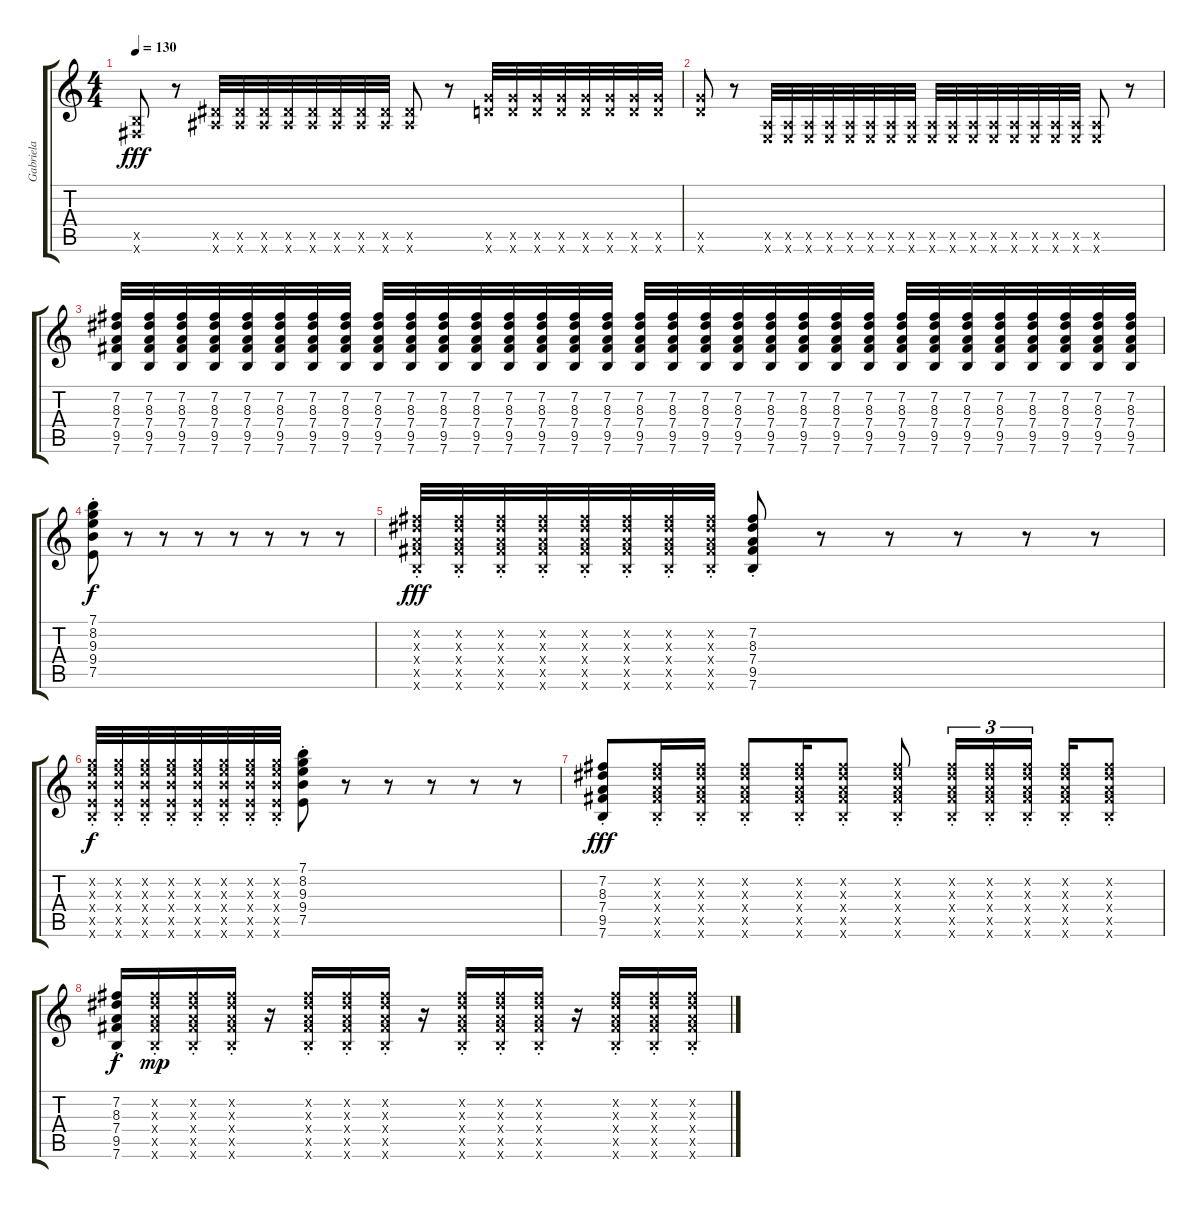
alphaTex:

\track ("Gabriela" "Gabriela") {instrument acousticguitarnylon}
\staff {score tabs}
\tuning (E4 B3 G3 D3 A2 E2) {hide}
\ts (4 4)
\tempo 130
\clef g2
\ks c
(2.5{x} 2.6{x}).8{dy fff} r.8 (6.5{x} 6.6{x}).32 (6.5{x} 6.6{x}).32 (6.5{x} 6.6{x}).32 (6.5{x} 6.6{x}).32 (6.5{x} 6.6{x}).32 (6.5{x} 6.6{x}).32 (6.5{x} 6.6{x}).32 (6.5{x} 6.6{x}).32 (6.5{x} 6.6{x}).8 r.8 (10.5{x} 10.6{x}).32 (10.5{x} 10.6{x}).32 (10.5{x} 10.6{x}).32 (10.5{x} 10.6{x}).32 (10.5{x} 10.6{x}).32 (10.5{x} 10.6{x}).32 (10.5{x} 10.6{x}).32 (10.5{x} 10.6{x}).32 |
(10.5{x} 10.6{x}).8 r.8 (0.5{x} 0.6{x}).32 (0.5{x} 0.6{x}).32 (0.5{x} 0.6{x}).32 (0.5{x} 0.6{x}).32 (0.5{x} 0.6{x}).32 (0.5{x} 0.6{x}).32 (0.5{x} 0.6{x}).32 (0.5{x} 0.6{x}).32 (0.5{x} 0.6{x}).32 (0.5{x} 0.6{x}).32 (0.5{x} 0.6{x}).32 (0.5{x} 0.6{x}).32 (0.5{x} 0.6{x}).32 (0.5{x} 0.6{x}).32 (0.5{x} 0.6{x}).32 (0.5{x} 0.6{x}).32 (0.5{x} 0.6{x}).8 r.8 |
(7.2 8.3 7.4 9.5 7.6).32 (7.2 8.3 7.4 9.5 7.6).32 (7.2 8.3 7.4 9.5 7.6).32 (7.2 8.3 7.4 9.5 7.6).32 (7.2 8.3 7.4 9.5 7.6).32 (7.2 8.3 7.4 9.5 7.6).32 (7.2 8.3 7.4 9.5 7.6).32 (7.2 8.3 7.4 9.5 7.6).32 (7.2 8.3 7.4 9.5 7.6).32 (7.2 8.3 7.4 9.5 7.6).32 (7.2 8.3 7.4 9.5 7.6).32 (7.2 8.3 7.4 9.5 7.6).32 (7.2 8.3 7.4 9.5 7.6).32 (7.2 8.3 7.4 9.5 7.6).32 (7.2 8.3 7.4 9.5 7.6).32 (7.2 8.3 7.4 9.5 7.6).32 (7.2 8.3 7.4 9.5 7.6).32 (7.2 8.3 7.4 9.5 7.6).32 (7.2 8.3 7.4 9.5 7.6).32 (7.2 8.3 7.4 9.5 7.6).32 (7.2 8.3 7.4 9.5 7.6).32 (7.2 8.3 7.4 9.5 7.6).32 (7.2 8.3 7.4 9.5 7.6).32 (7.2 8.3 7.4 9.5 7.6).32 (7.2 8.3 7.4 9.5 7.6).32 (7.2 8.3 7.4 9.5 7.6).32 (7.2 8.3 7.4 9.5 7.6).32 (7.2 8.3 7.4 9.5 7.6).32 (7.2 8.3 7.4 9.5 7.6).32 (7.2 8.3 7.4 9.5 7.6).32 (7.2 8.3 7.4 9.5 7.6).32 (7.2 8.3 7.4 9.5 7.6).32 |
(7.1{st} 8.2{st} 9.3{st} 9.4{st} 7.5{st}).8{dy f} r.8 r.8 r.8 r.8 r.8 r.8 r.8 |
(7.2{st x} 8.3{st x} 7.4{st x} 9.5{st x} 7.6{st x}).32{dy fff} (7.2{st x} 8.3{st x} 7.4{st x} 9.5{st x} 7.6{st x}).32 (7.2{st x} 8.3{st x} 7.4{st x} 9.5{st x} 7.6{st x}).32 (7.2{st x} 8.3{st x} 7.4{st x} 9.5{st x} 7.6{st x}).32 (7.2{st x} 8.3{st x} 7.4{st x} 9.5{st x} 7.6{st x}).32 (7.2{st x} 8.3{st x} 7.4{st x} 9.5{st x} 7.6{st x}).32 (7.2{st x} 8.3{st x} 7.4{st x} 9.5{st x} 7.6{st x}).32 (7.2{st x} 8.3{st x} 7.4{st x} 9.5{st x} 7.6{st x}).32 (7.2{st} 8.3{st} 7.4{st} 9.5{st} 7.6{st}).8 r.8 r.8 r.8 r.8 r.8 |
(8.2{st x} 9.3{st x} 9.4{st x} 7.5{st x} 7.6{x}).32{dy f} (8.2{st x} 9.3{st x} 9.4{st x} 7.5{st x} 7.6{x}).32 (8.2{st x} 9.3{st x} 9.4{st x} 7.5{st x} 7.6{x}).32 (8.2{st x} 9.3{st x} 9.4{st x} 7.5{st x} 7.6{x}).32 (8.2{st x} 9.3{st x} 9.4{st x} 7.5{st x} 7.6{x}).32 (8.2{st x} 9.3{st x} 9.4{st x} 7.5{st x} 7.6{x}).32 (8.2{st x} 9.3{st x} 9.4{st x} 7.5{st x} 7.6{x}).32 (8.2{st x} 9.3{st x} 9.4{st x} 7.5{st x} 7.6{x}).32 (7.1{st} 8.2{st} 9.3{st} 9.4{st} 7.5{st}).8 r.8 r.8 r.8 r.8 r.8 |
(7.2{st} 8.3{st} 7.4{st} 9.5{st} 7.6{st}).8{dy fff} (7.2{st x} 8.3{st x} 7.4{st x} 9.5{st x} 7.6{st x}).16 (7.2{st x} 8.3{st x} 7.4{st x} 9.5{st x} 7.6{st x}).16 (7.2{st x} 8.3{st x} 7.4{st x} 9.5{st x} 7.6{st x}).8 (7.2{st x} 8.3{st x} 7.4{st x} 9.5{st x} 7.6{st x}).16 (7.2{st x} 8.3{st x} 7.4{st x} 9.5{st x} 7.6{st x}).8 (7.2{st x} 8.3{st x} 7.4{st x} 9.5{st x} 7.6{st x}).8 (7.2{st x} 8.3{st x} 7.4{st x} 9.5{st x} 7.6{st x}).16{tu (3 2)} (7.2{st x} 8.3{st x} 7.4{st x} 9.5{st x} 7.6{st x}).16{tu (3 2)} (7.2{st x} 8.3{st x} 7.4{st x} 9.5{st x} 7.6{st x}).16{tu (3 2) beam splitsecondary} (7.2{st x} 8.3{st x} 7.4{st x} 9.5{st x} 7.6{st x}).16 (7.2{st x} 8.3{st x} 7.4{st x} 9.5{st x} 7.6{st x}).8 |
(7.2{st} 8.3{st} 7.4{st} 9.5{st} 7.6{st}).16{dy f} (7.2{st x} 8.3{st x} 7.4{st x} 9.5{st x} 7.6{st x}).16{dy mp} (7.2{st x} 8.3{st x} 7.4{st x} 9.5{st x} 7.6{st x}).16 (7.2{st x} 8.3{st x} 7.4{st x} 9.5{st x} 7.6{st x}).16 r.16 (7.2{st x} 8.3{st x} 7.4{st x} 9.5{st x} 7.6{st x}).16 (7.2{st x} 8.3{st x} 7.4{st x} 9.5{st x} 7.6{st x}).16 (7.2{st x} 8.3{st x} 7.4{st x} 9.5{st x} 7.6{st x}).16 r.16 (7.2{st x} 8.3{st x} 7.4{st x} 9.5{st x} 7.6{st x}).16 (7.2{st x} 8.3{st x} 7.4{st x} 9.5{st x} 7.6{st x}).16 (7.2{st x} 8.3{st x} 7.4{st x} 9.5{st x} 7.6{st x}).16 r.16 (7.2{st x} 8.3{st x} 7.4{st x} 9.5{st x} 7.6{st x}).16 (7.2{st x} 8.3{st x} 7.4{st x} 9.5{st x} 7.6{st x}).16 (7.2{st x} 8.3{st x} 7.4{st x} 9.5{st x} 7.6{st x}).16
